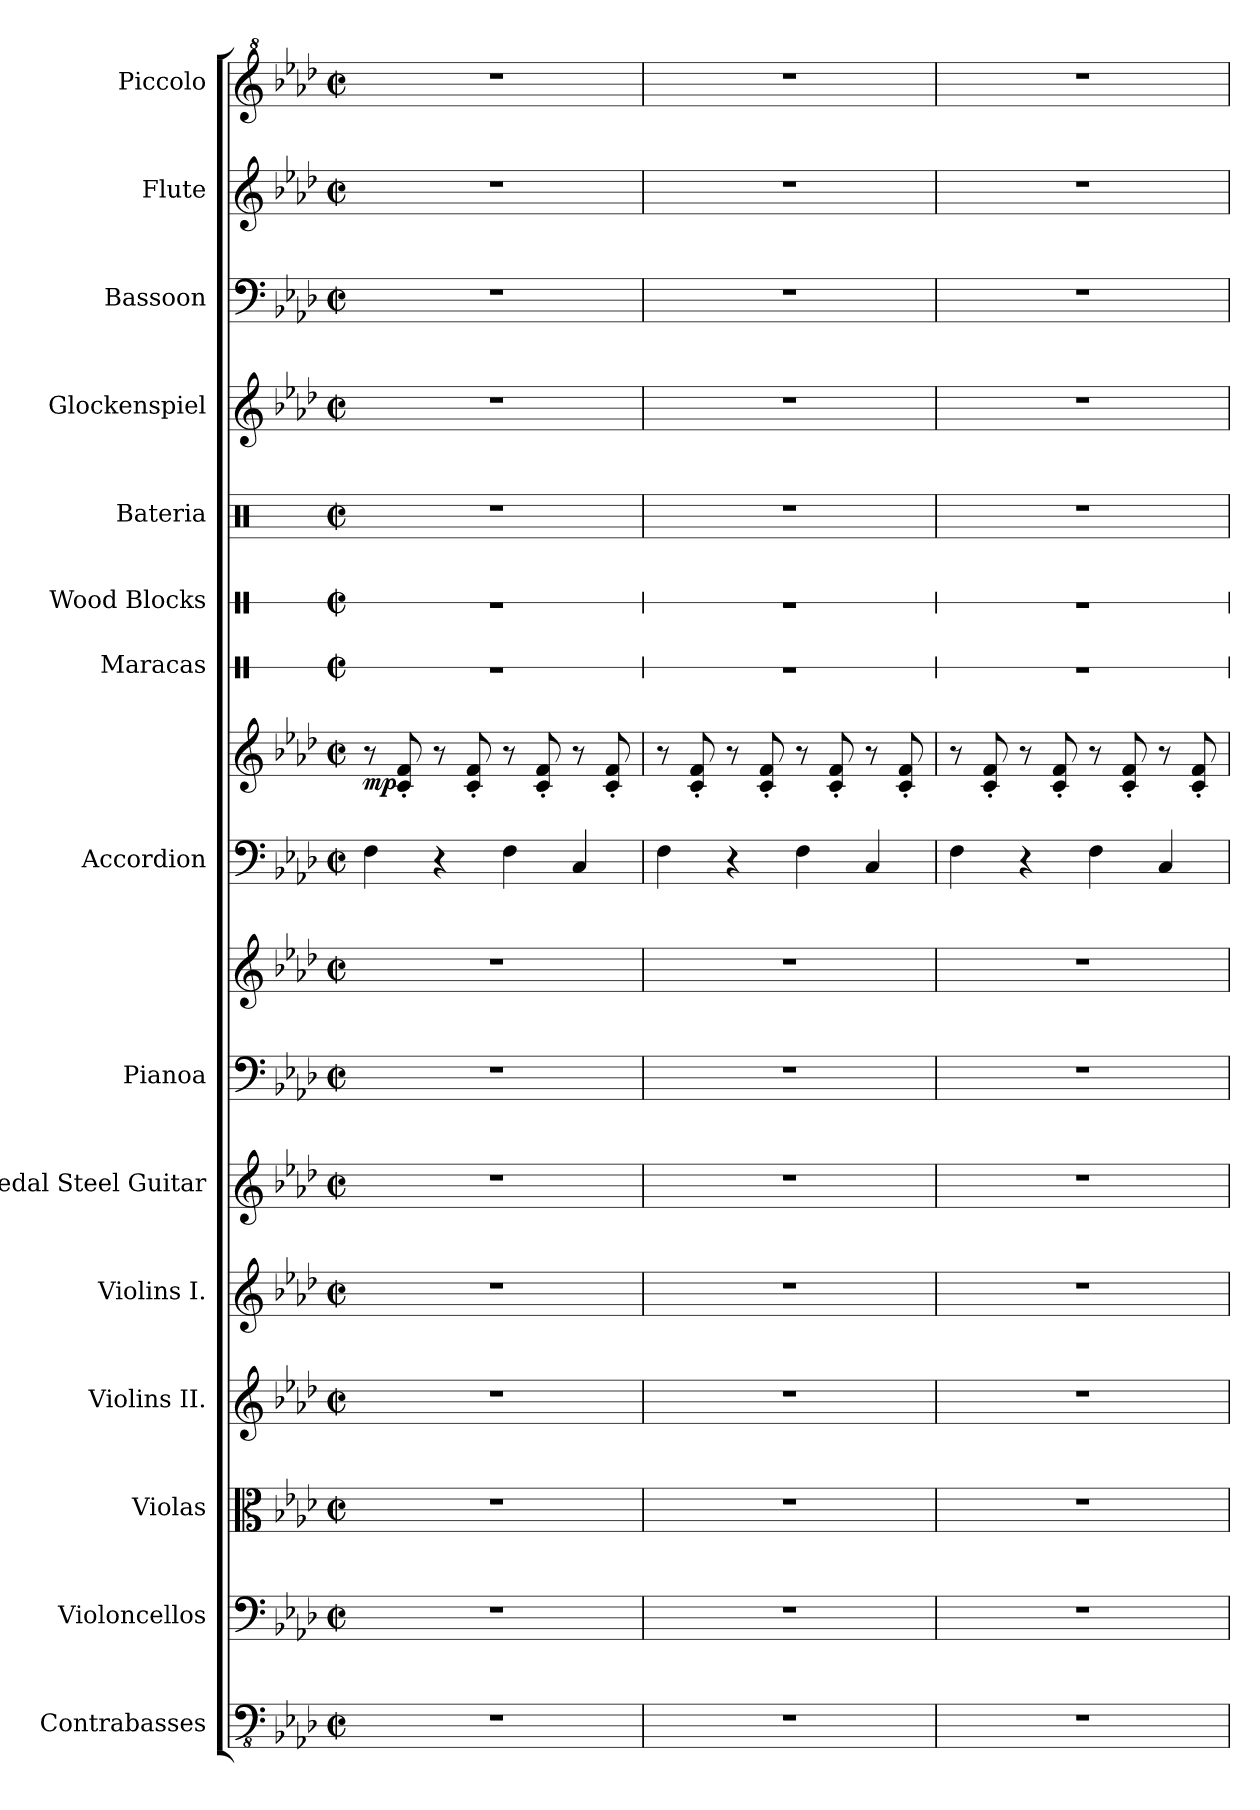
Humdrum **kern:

**kern	**kern	**kern	**kern	**kern	**kern	**kern	**kern	**kern	**kern	**dynam	**kern	**kern	**kern	**kern	**kern	**kern	**kern
*part15	*part14	*part13	*part12	*part11	*part10	*part9	*part9	*part8	*part8	*part8	*part7	*part6	*part5	*part4	*part3	*part2	*part1
*staff17	*staff16	*staff15	*staff14	*staff13	*staff12	*staff11	*staff10	*staff9	*staff8	*staff8/9	*staff7	*staff6	*staff5	*staff4	*staff3	*staff2	*staff1
*I"Contrabasses	*I"Violoncellos	*I"Violas	*I"Violins II.	*I"Violins I.	*I"Pedal Steel Guitar	*I"Pianoa	*	*I"Accordion	*	*	*I"Maracas	*I"Wood Blocks	*I"Bateria	*I"Glockenspiel	*I"Bassoon	*I"Flute	*I"Piccolo
*I'Cbs.	*I'Vcs.	*I'Vlas.	*I'Vlns. II	*I'Vlns. I	*I'Ped. St. Guit.	*I'Pno.	*	*I'Acc.	*	*	*I'Mrcs.	*I'Wd. Bl.	*	*I'Glk.	*I'Bsn.	*I'Fl.	*I'Picc.
*	*	*	*	*	*	*	*	*	*	*	*stria1	*stria1	*	*	*	*	*
*clefFv4	*clefF4	*clefC3	*clefG2	*clefG2	*clefG2	*clefF4	*clefG2	*clefF4	*clefG2	*	*clefX	*clefX	*clefX	*clefG2	*clefF4	*clefG2	*clefG^2
*ITrd7c12	*	*	*	*	*	*	*	*	*	*	*	*	*	*ITrd-14c-24	*	*	*ITrd-7c-12
*k[b-e-a-d-]	*k[b-e-a-d-]	*k[b-e-a-d-]	*k[b-e-a-d-]	*k[b-e-a-d-]	*k[b-e-a-d-]	*k[b-e-a-d-]	*k[b-e-a-d-]	*k[b-e-a-d-]	*k[b-e-a-d-]	*	*k[]	*k[]	*k[]	*k[b-e-a-d-]	*k[b-e-a-d-]	*k[b-e-a-d-]	*k[b-e-a-d-]
*M2/2	*M2/2	*M2/2	*M2/2	*M2/2	*M2/2	*M2/2	*M2/2	*M2/2	*M2/2	*	*M2/2	*M2/2	*M2/2	*M2/2	*M2/2	*M2/2	*M2/2
*met(c|)	*met(c|)	*met(c|)	*met(c|)	*met(c|)	*met(c|)	*met(c|)	*met(c|)	*met(c|)	*met(c|)	*	*met(c|)	*met(c|)	*met(c|)	*met(c|)	*met(c|)	*met(c|)	*met(c|)
*MM140	*MM140	*MM140	*MM140	*MM140	*MM140	*MM140	*MM140	*MM140	*MM140	*	*MM140	*MM140	*MM140	*MM140	*MM140	*MM140	*MM140
=1	=1	=1	=1	=1	=1	=1	=1	=1	=1	=1	=1	=1	=1	=1	=1	=1	=1
!	!	!	!	!	!	!	!	!	!	!LO:DY:b	!	!	!	!	!	!	!
1r	1r	1r	1r	1r	1r	1r	1r	4F\	8r	mp	1r	1r	1r	1r	1r	1r	1r
.	.	.	.	.	.	.	.	.	8c/' 8f/'	.	.	.	.	.	.	.	.
.	.	.	.	.	.	.	.	4r	8r	.	.	.	.	.	.	.	.
.	.	.	.	.	.	.	.	.	8c/' 8f/'	.	.	.	.	.	.	.	.
.	.	.	.	.	.	.	.	4F\	8r	.	.	.	.	.	.	.	.
.	.	.	.	.	.	.	.	.	8c/' 8f/'	.	.	.	.	.	.	.	.
.	.	.	.	.	.	.	.	4C/	8r	.	.	.	.	.	.	.	.
.	.	.	.	.	.	.	.	.	8c/' 8f/'	.	.	.	.	.	.	.	.
=2	=2	=2	=2	=2	=2	=2	=2	=2	=2	=2	=2	=2	=2	=2	=2	=2	=2
1r	1r	1r	1r	1r	1r	1r	1r	4F\	8r	.	1r	1r	1r	1r	1r	1r	1r
.	.	.	.	.	.	.	.	.	8c/' 8f/'	.	.	.	.	.	.	.	.
.	.	.	.	.	.	.	.	4r	8r	.	.	.	.	.	.	.	.
.	.	.	.	.	.	.	.	.	8c/' 8f/'	.	.	.	.	.	.	.	.
.	.	.	.	.	.	.	.	4F\	8r	.	.	.	.	.	.	.	.
.	.	.	.	.	.	.	.	.	8c/' 8f/'	.	.	.	.	.	.	.	.
.	.	.	.	.	.	.	.	4C/	8r	.	.	.	.	.	.	.	.
.	.	.	.	.	.	.	.	.	8c/' 8f/'	.	.	.	.	.	.	.	.
=3	=3	=3	=3	=3	=3	=3	=3	=3	=3	=3	=3	=3	=3	=3	=3	=3	=3
1r	1r	1r	1r	1r	1r	1r	1r	4F\	8r	.	1r	1r	1r	1r	1r	1r	1r
.	.	.	.	.	.	.	.	.	8c/' 8f/'	.	.	.	.	.	.	.	.
.	.	.	.	.	.	.	.	4r	8r	.	.	.	.	.	.	.	.
.	.	.	.	.	.	.	.	.	8c/' 8f/'	.	.	.	.	.	.	.	.
.	.	.	.	.	.	.	.	4F\	8r	.	.	.	.	.	.	.	.
.	.	.	.	.	.	.	.	.	8c/' 8f/'	.	.	.	.	.	.	.	.
.	.	.	.	.	.	.	.	4C/	8r	.	.	.	.	.	.	.	.
.	.	.	.	.	.	.	.	.	8c/' 8f/'	.	.	.	.	.	.	.	.
=	=	=	=	=	=	=	=	=	=	=	=	=	=	=	=	=	=
*-	*-	*-	*-	*-	*-	*-	*-	*-	*-	*-	*-	*-	*-	*-	*-	*-	*-
